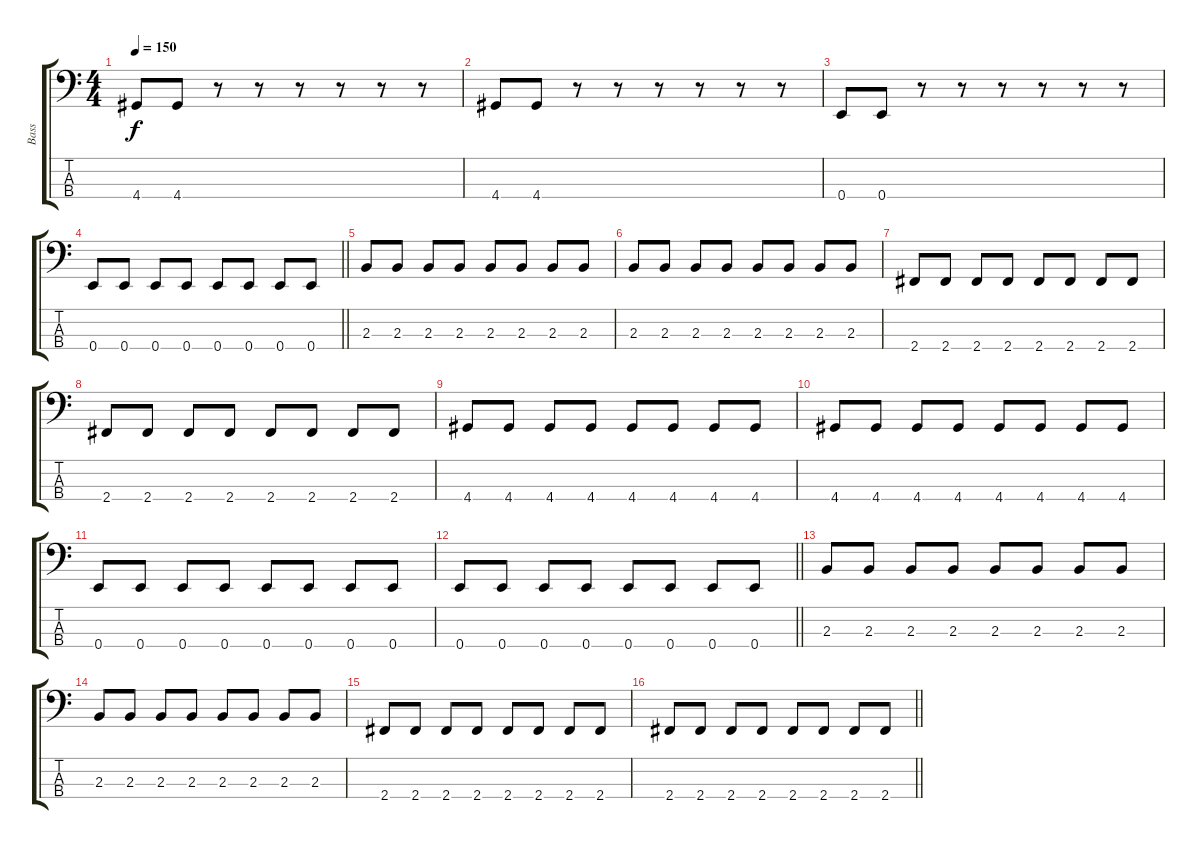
\track ("Bass" "Bass") {instrument electricbassfinger}
\staff {score tabs}
\tuning (G2 D2 A1 E1) {hide}
\ts (4 4)
\tempo 150
\clef f4
\ks c
4.4.8{dy f} 4.4.8 r.8 r.8 r.8 r.8 r.8 r.8 |
4.4.8 4.4.8 r.8 r.8 r.8 r.8 r.8 r.8 |
0.4.8 0.4.8 r.8 r.8 r.8 r.8 r.8 r.8 |
\barLineRight lightlight
0.4.8 0.4.8 0.4.8 0.4.8 0.4.8 0.4.8 0.4.8 0.4.8 |
2.3.8 2.3.8 2.3.8 2.3.8 2.3.8 2.3.8 2.3.8 2.3.8 |
2.3.8 2.3.8 2.3.8 2.3.8 2.3.8 2.3.8 2.3.8 2.3.8 |
2.4.8 2.4.8 2.4.8 2.4.8 2.4.8 2.4.8 2.4.8 2.4.8 |
2.4.8 2.4.8 2.4.8 2.4.8 2.4.8 2.4.8 2.4.8 2.4.8 |
4.4.8 4.4.8 4.4.8 4.4.8 4.4.8 4.4.8 4.4.8 4.4.8 |
4.4.8 4.4.8 4.4.8 4.4.8 4.4.8 4.4.8 4.4.8 4.4.8 |
0.4.8 0.4.8 0.4.8 0.4.8 0.4.8 0.4.8 0.4.8 0.4.8 |
\barLineRight lightlight
0.4.8 0.4.8 0.4.8 0.4.8 0.4.8 0.4.8 0.4.8 0.4.8 |
2.3.8 2.3.8 2.3.8 2.3.8 2.3.8 2.3.8 2.3.8 2.3.8 |
2.3.8 2.3.8 2.3.8 2.3.8 2.3.8 2.3.8 2.3.8 2.3.8 |
2.4.8 2.4.8 2.4.8 2.4.8 2.4.8 2.4.8 2.4.8 2.4.8 |
\barLineRight lightlight
2.4.8 2.4.8 2.4.8 2.4.8 2.4.8 2.4.8 2.4.8 2.4.8
